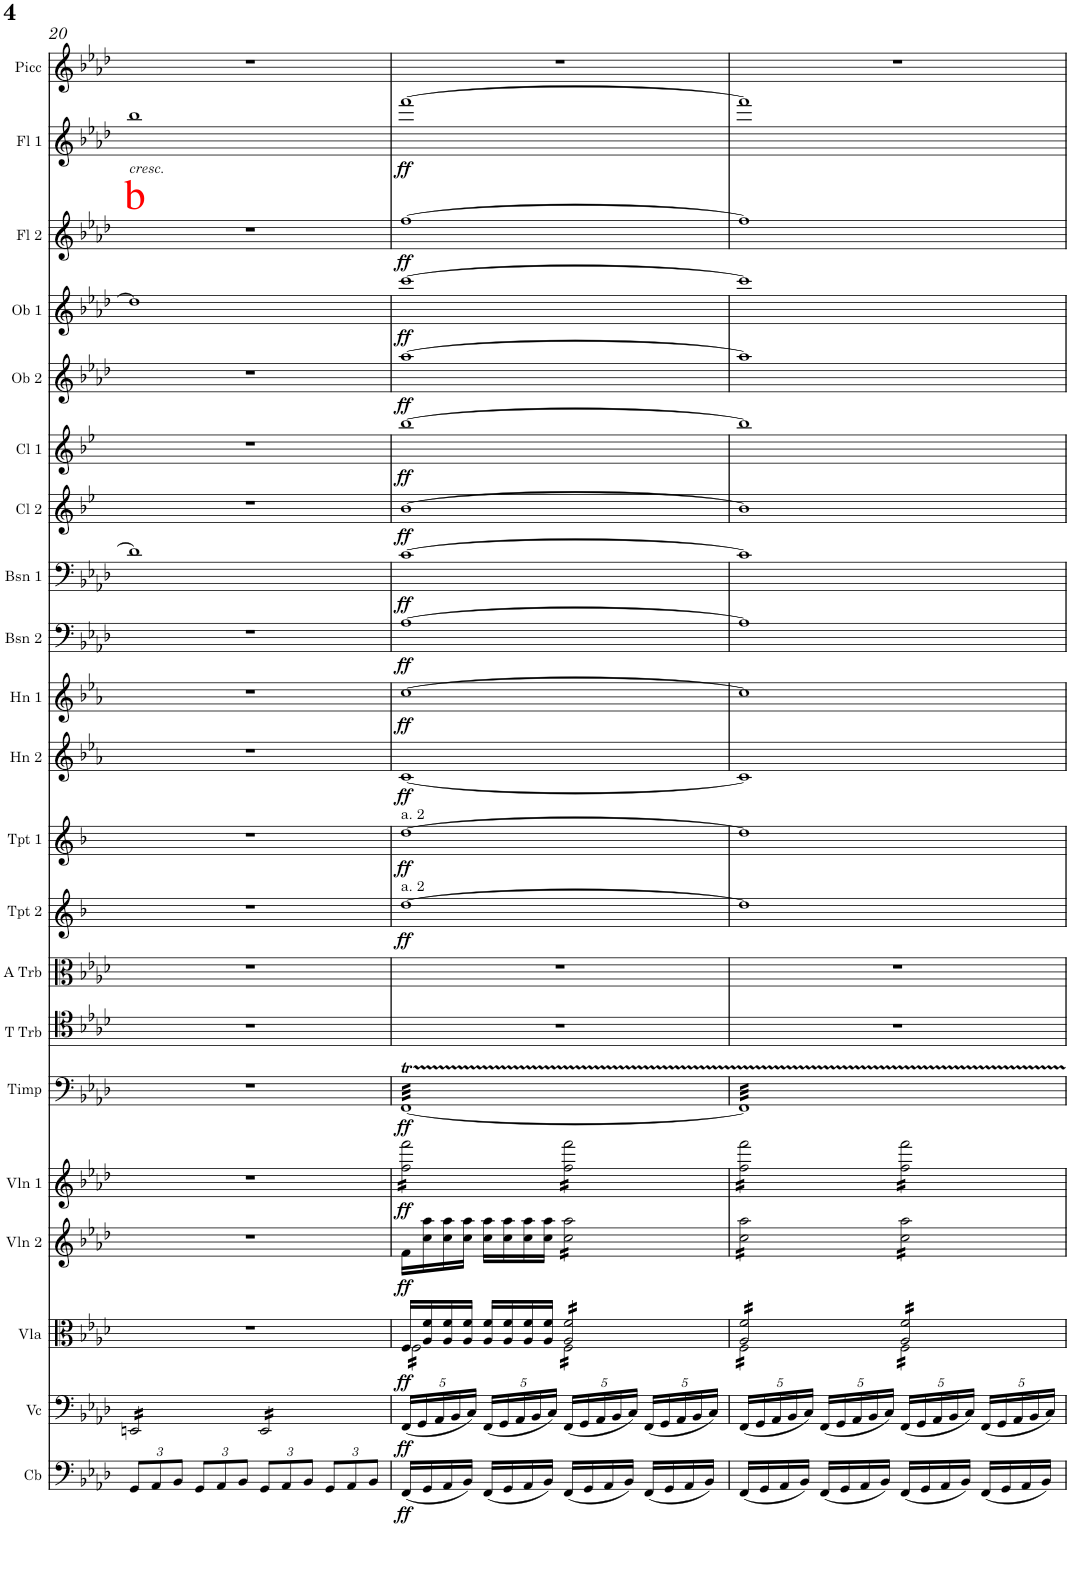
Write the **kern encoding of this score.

**kern	**dynam	**kern	**dynam	**kern	**dynam	**kern	**dynam	**kern	**dynam	**kern	**dynam	**kern	**kern	**kern	**dynam	**kern	**dynam	**kern	**dynam	**kern	**dynam	**kern	**dynam	**kern	**dynam	**kern	**dynam	**kern	**dynam	**kern	**dynam	**kern	**dynam	**kern	**dynam	**kern	**text	**dynam	**kern
*part21	*part21	*part20	*part20	*part19	*part19	*part18	*part18	*part17	*part17	*part16	*part16	*part15	*part14	*part13	*part13	*part12	*part12	*part11	*part11	*part10	*part10	*part9	*part9	*part8	*part8	*part7	*part7	*part6	*part6	*part5	*part5	*part4	*part4	*part3	*part3	*part2	*part2	*part2	*part1
*staff21	*staff21	*staff20	*staff20	*staff19	*staff19	*staff18	*staff18	*staff17	*staff17	*staff16	*staff16	*staff15	*staff14	*staff13	*staff13	*staff12	*staff12	*staff11	*staff11	*staff10	*staff10	*staff9	*staff9	*staff8	*staff8	*staff7	*staff7	*staff6	*staff6	*staff5	*staff5	*staff4	*staff4	*staff3	*staff3	*staff2	*staff2	*staff2	*staff1
*I"Contrabass	*	*I"Violoncello	*	*I"Viola	*	*I"Violin 2	*	*I"Violin 1	*	*I"Timpani	*	*I"Tenor Trombone	*I"Alto Trombone	*I"Eb Trumpet 2	*	*I"Eb Trumpet 1	*	*I"F Horn 2	*	*I"F Horn 1	*	*I"Bassoon 2	*	*I"Bassoon 1	*	*I"Bb Clarinet 2	*	*I"Bb Clarinet 1	*	*I"Oboe 2	*	*I"Oboe 1	*	*I"Flute 2	*	*I"Flute 1	*	*	*I"Piccolo
*I'Cb	*	*I'Vc	*	*I'Vla	*	*I'Vln 2	*	*I'Vln 1	*	*I'Timp	*	*I'T Trb	*I'A Trb	*I'Tpt 2	*	*I'Tpt 1	*	*I'Hn 2	*	*I'Hn 1	*	*I'Bsn 2	*	*I'Bsn 1	*	*I'Cl 2	*	*I'Cl 1	*	*I'Ob 2	*	*I'Ob 1	*	*I'Fl 2	*	*I'Fl 1	*	*	*I'Picc
!!LO:PB:g=z
*clefF4	*	*clefF4	*	*clefC3	*	*clefG2	*	*clefG2	*	*clefF4	*	*clefC4	*clefC3	*clefG2	*	*clefG2	*	*clefG2	*	*clefG2	*	*clefF4	*	*clefF4	*	*clefG2	*	*clefG2	*	*clefG2	*	*clefG2	*	*clefG2	*	*clefG2	*	*	*clefG2
*Trd7c12	*	*	*	*	*	*	*	*	*	*	*	*	*	*Trd-2c-3	*	*Trd-2c-3	*	*Trd4c7	*	*Trd4c7	*	*	*	*	*	*Trd1c2	*	*Trd1c2	*	*	*	*	*	*	*	*	*	*	*Trd-7c-12
*k[b-e-a-d-]	*	*k[b-e-a-d-]	*	*k[b-e-a-d-]	*	*k[b-e-a-d-]	*	*k[b-e-a-d-]	*	*k[b-e-a-d-]	*	*k[b-e-a-d-]	*k[b-e-a-d-]	*k[b-]	*	*k[b-]	*	*k[b-e-a-]	*	*k[b-e-a-]	*	*k[b-e-a-d-]	*	*k[b-e-a-d-]	*	*k[b-e-]	*	*k[b-e-]	*	*k[b-e-a-d-]	*	*k[b-e-a-d-]	*	*k[b-e-a-d-]	*	*k[b-e-a-d-]	*	*	*k[b-e-a-d-]
*M4/4	*	*M4/4	*	*M4/4	*	*M4/4	*	*M4/4	*	*M4/4	*	*M4/4	*M4/4	*M4/4	*	*M4/4	*	*M4/4	*	*M4/4	*	*M4/4	*	*M4/4	*	*M4/4	*	*M4/4	*	*M4/4	*	*M4/4	*	*M4/4	*	*M4/4	*	*	*M4/4
*met(c)	*	*met(c)	*	*met(c)	*	*met(c)	*	*met(c)	*	*met(c)	*	*met(c)	*met(c)	*met(c)	*	*met(c)	*	*met(c)	*	*met(c)	*	*met(c)	*	*met(c)	*	*met(c)	*	*met(c)	*	*met(c)	*	*met(c)	*	*met(c)	*	*met(c)	*	*	*met(c)
*Xbrackettup	*	*	*	*	*	*	*	*	*	*	*	*	*	*	*	*	*	*	*	*	*	*	*	*	*	*	*	*	*	*	*	*	*	*	*	*	*	*	*
=20	=20	=20	=20	=20	=20	=20	=20	=20	=20	=20	=20	=20	=20	=20	=20	=20	=20	=20	=20	=20	=20	=20	=20	=20	=20	=20	=20	=20	=20	=20	=20	=20	=20	=20	=20	=20	=20	=20	=20
!	!	!	!	!	!	!	!	!	!	!	!	!	!	!	!	!	!	!	!	!	!	!	!	!	!	!	!	!	!	!	!	!	!	!	!	!LO:TX:b:i:t=cresc.	!	!	!
!	!	!	!	!	!	!	!	!	!	!	!	!	!	!	!	!	!	!	!	!	!	!	!	!	!	!	!	!	!	!	!	!	!	!	!	!	!LO:LY:b:color=#FF0000	!	!
*	*	*tremolo	*	*	*	*	*	*	*	*	*	*	*	*	*	*	*	*	*	*	*	*	*	*	*	*	*	*	*	*	*	*	*	*	*	*	*	*	*
12GG/L	.	16EEn/LL	.	1r	.	1r	.	1r	.	1r	.	1r	1r	1r	.	1r	.	1r	.	1r	.	1r	.	1d-]	.	1r	.	1r	.	1r	.	1dd-]	.	1r	.	1bb-	b	.	1r
.	.	16EEn/	.	.	.	.	.	.	.	.	.	.	.	.	.	.	.	.	.	.	.	.	.	.	.	.	.	.	.	.	.	.	.	.	.	.	.	.	.
12AA-/	.	.	.	.	.	.	.	.	.	.	.	.	.	.	.	.	.	.	.	.	.	.	.	.	.	.	.	.	.	.	.	.	.	.	.	.	.	.	.
.	.	16EEn/	.	.	.	.	.	.	.	.	.	.	.	.	.	.	.	.	.	.	.	.	.	.	.	.	.	.	.	.	.	.	.	.	.	.	.	.	.
12BB-/J	.	.	.	.	.	.	.	.	.	.	.	.	.	.	.	.	.	.	.	.	.	.	.	.	.	.	.	.	.	.	.	.	.	.	.	.	.	.	.
.	.	16EEn/	.	.	.	.	.	.	.	.	.	.	.	.	.	.	.	.	.	.	.	.	.	.	.	.	.	.	.	.	.	.	.	.	.	.	.	.	.
12GG/L	.	16EEn/	.	.	.	.	.	.	.	.	.	.	.	.	.	.	.	.	.	.	.	.	.	.	.	.	.	.	.	.	.	.	.	.	.	.	.	.	.
.	.	16EEn/	.	.	.	.	.	.	.	.	.	.	.	.	.	.	.	.	.	.	.	.	.	.	.	.	.	.	.	.	.	.	.	.	.	.	.	.	.
12AA-/	.	.	.	.	.	.	.	.	.	.	.	.	.	.	.	.	.	.	.	.	.	.	.	.	.	.	.	.	.	.	.	.	.	.	.	.	.	.	.
.	.	16EEn/	.	.	.	.	.	.	.	.	.	.	.	.	.	.	.	.	.	.	.	.	.	.	.	.	.	.	.	.	.	.	.	.	.	.	.	.	.
12BB-/J	.	.	.	.	.	.	.	.	.	.	.	.	.	.	.	.	.	.	.	.	.	.	.	.	.	.	.	.	.	.	.	.	.	.	.	.	.	.	.
.	.	16EEn/JJ	.	.	.	.	.	.	.	.	.	.	.	.	.	.	.	.	.	.	.	.	.	.	.	.	.	.	.	.	.	.	.	.	.	.	.	.	.
12GG/L	.	16EE/LL	.	.	.	.	.	.	.	.	.	.	.	.	.	.	.	.	.	.	.	.	.	.	.	.	.	.	.	.	.	.	.	.	.	.	.	.	.
.	.	16EE/	.	.	.	.	.	.	.	.	.	.	.	.	.	.	.	.	.	.	.	.	.	.	.	.	.	.	.	.	.	.	.	.	.	.	.	.	.
12AA-/	.	.	.	.	.	.	.	.	.	.	.	.	.	.	.	.	.	.	.	.	.	.	.	.	.	.	.	.	.	.	.	.	.	.	.	.	.	.	.
.	.	16EE/	.	.	.	.	.	.	.	.	.	.	.	.	.	.	.	.	.	.	.	.	.	.	.	.	.	.	.	.	.	.	.	.	.	.	.	.	.
12BB-/J	.	.	.	.	.	.	.	.	.	.	.	.	.	.	.	.	.	.	.	.	.	.	.	.	.	.	.	.	.	.	.	.	.	.	.	.	.	.	.
.	.	16EE/	.	.	.	.	.	.	.	.	.	.	.	.	.	.	.	.	.	.	.	.	.	.	.	.	.	.	.	.	.	.	.	.	.	.	.	.	.
12GG/L	.	16EE/	.	.	.	.	.	.	.	.	.	.	.	.	.	.	.	.	.	.	.	.	.	.	.	.	.	.	.	.	.	.	.	.	.	.	.	.	.
.	.	16EE/	.	.	.	.	.	.	.	.	.	.	.	.	.	.	.	.	.	.	.	.	.	.	.	.	.	.	.	.	.	.	.	.	.	.	.	.	.
12AA-/	.	.	.	.	.	.	.	.	.	.	.	.	.	.	.	.	.	.	.	.	.	.	.	.	.	.	.	.	.	.	.	.	.	.	.	.	.	.	.
.	.	16EE/	.	.	.	.	.	.	.	.	.	.	.	.	.	.	.	.	.	.	.	.	.	.	.	.	.	.	.	.	.	.	.	.	.	.	.	.	.
12BB-/J	.	.	.	.	.	.	.	.	.	.	.	.	.	.	.	.	.	.	.	.	.	.	.	.	.	.	.	.	.	.	.	.	.	.	.	.	.	.	.
.	.	16EE/JJ	.	.	.	.	.	.	.	.	.	.	.	.	.	.	.	.	.	.	.	.	.	.	.	.	.	.	.	.	.	.	.	.	.	.	.	.	.
*	*	*Xtremolo	*	*	*	*	*	*	*	*	*	*	*	*	*	*	*	*	*	*	*	*	*	*	*	*	*	*	*	*	*	*	*	*	*	*	*	*	*
=21	=21	=21	=21	=21	=21	=21	=21	=21	=21	=21	=21	=21	=21	=21	=21	=21	=21	=21	=21	=21	=21	=21	=21	=21	=21	=21	=21	=21	=21	=21	=21	=21	=21	=21	=21	=21	=21	=21	=21
*	*	*Xbrackettup	*	*	*	*	*	*	*	*	*	*	*	*	*	*	*	*	*	*	*	*	*	*	*	*	*	*	*	*	*	*	*	*	*	*	*	*	*
*	*	*	*	*^	*	*	*	*	*	*	*	*	*	*	*	*	*	*	*	*	*	*	*	*	*	*	*	*	*	*	*	*	*	*	*	*	*	*	*
!	!	!	!	!	!	!	!	!	!	!	!	!	!	!	!	!	!LO:TX:a:t=a. 2	!	!	!	!	!	!	!	!	!	!	!	!	!	!	!	!	!	!	!	!	!	!	!
!	!	!	!	!	!	!	!	!	!	!	!	!	!	!	!LO:TX:a:t=a. 2	!	!	!	!	!	!	!	!	!	!	!	!	!	!	!	!	!	!	!	!	!	!	!	!	!
!	!LO:DY:b	!	!LO:DY:b	!	!	!LO:DY:b	!	!LO:DY:b	!	!LO:DY:b	!	!LO:DY:b	!	!	!	!LO:DY:b	!	!LO:DY:b	!	!LO:DY:b	!	!LO:DY:b	!	!LO:DY:b	!	!LO:DY:b	!	!LO:DY:b	!	!LO:DY:b	!	!LO:DY:b	!	!LO:DY:b	!	!LO:DY:b	!	!	!LO:DY:b	!
*	*	*	*	*tremolo	*	*	*	*	*	*	*	*	*	*	*	*	*	*	*	*	*	*	*	*	*	*	*	*	*	*	*	*	*	*	*	*	*	*	*	*
*	*	*	*	*	*	*	*	*	*tremolo	*	*	*	*	*	*	*	*	*	*	*	*	*	*	*	*	*	*	*	*	*	*	*	*	*	*	*	*	*	*	*
*	*	*	*	*	*	*	*	*	*	*	*tremolo	*	*	*	*	*	*	*	*	*	*	*	*	*	*	*	*	*	*	*	*	*	*	*	*	*	*	*	*	*
(16FF/LL	ff	(20FF/LL	ff	16F/LL	16F\LL	ff	16f\LL	ff	16ff\ 16fff\LL	ff	[32FFTLLL	ff	1r	1r	[1dd	ff	[1dd	ff	[1c	ff	[1cc	ff	[1A-	ff	[1c	ff	[1b-	ff	[1bb-	ff	[1aa-	ff	[1ccc	ff	[1ff	ff	[1fff	.	ff	1r
.	.	.	.	.	.	.	.	.	.	.	32FFT	.	.	.	.	.	.	.	.	.	.	.	.	.	.	.	.	.	.	.	.	.	.	.	.	.	.	.	.	.
.	.	20GG/	.	.	.	.	.	.	.	.	.	.	.	.	.	.	.	.	.	.	.	.	.	.	.	.	.	.	.	.	.	.	.	.	.	.	.	.	.	.
16GG/	.	.	.	16A-/ 16f/	16F\	.	16cc\ 16aa-\	.	16ff\ 16fff\	.	32FFT	.	.	.	.	.	.	.	.	.	.	.	.	.	.	.	.	.	.	.	.	.	.	.	.	.	.	.	.	.
.	.	.	.	.	.	.	.	.	.	.	32FFT	.	.	.	.	.	.	.	.	.	.	.	.	.	.	.	.	.	.	.	.	.	.	.	.	.	.	.	.	.
.	.	20AA-/	.	.	.	.	.	.	.	.	.	.	.	.	.	.	.	.	.	.	.	.	.	.	.	.	.	.	.	.	.	.	.	.	.	.	.	.	.	.
16AA-/	.	.	.	16A-/ 16f/	16F\	.	16cc\ 16aa-\	.	16ff\ 16fff\	.	32FFT	.	.	.	.	.	.	.	.	.	.	.	.	.	.	.	.	.	.	.	.	.	.	.	.	.	.	.	.	.
.	.	20BB-/	.	.	.	.	.	.	.	.	.	.	.	.	.	.	.	.	.	.	.	.	.	.	.	.	.	.	.	.	.	.	.	.	.	.	.	.	.	.
.	.	.	.	.	.	.	.	.	.	.	32FFT	.	.	.	.	.	.	.	.	.	.	.	.	.	.	.	.	.	.	.	.	.	.	.	.	.	.	.	.	.
16BB-/JJ)	.	.	.	16A-/ 16f/JJ	16F\	.	16cc\ 16aa-\JJ	.	16ff\ 16fff\	.	32FFT	.	.	.	.	.	.	.	.	.	.	.	.	.	.	.	.	.	.	.	.	.	.	.	.	.	.	.	.	.
.	.	20C/JJ)	.	.	.	.	.	.	.	.	.	.	.	.	.	.	.	.	.	.	.	.	.	.	.	.	.	.	.	.	.	.	.	.	.	.	.	.	.	.
.	.	.	.	.	.	.	.	.	.	.	32FFT	.	.	.	.	.	.	.	.	.	.	.	.	.	.	.	.	.	.	.	.	.	.	.	.	.	.	.	.	.
(16FF/LL	.	(20FF/LL	.	16A-/ 16f/LL	16F\	.	16cc\ 16aa-\LL	.	16ff\ 16fff\	.	32FFT	.	.	.	.	.	.	.	.	.	.	.	.	.	.	.	.	.	.	.	.	.	.	.	.	.	.	.	.	.
.	.	.	.	.	.	.	.	.	.	.	32FFT	.	.	.	.	.	.	.	.	.	.	.	.	.	.	.	.	.	.	.	.	.	.	.	.	.	.	.	.	.
.	.	20GG/	.	.	.	.	.	.	.	.	.	.	.	.	.	.	.	.	.	.	.	.	.	.	.	.	.	.	.	.	.	.	.	.	.	.	.	.	.	.
16GG/	.	.	.	16A-/ 16f/	16F\	.	16cc\ 16aa-\	.	16ff\ 16fff\	.	32FFT	.	.	.	.	.	.	.	.	.	.	.	.	.	.	.	.	.	.	.	.	.	.	.	.	.	.	.	.	.
.	.	.	.	.	.	.	.	.	.	.	32FFT	.	.	.	.	.	.	.	.	.	.	.	.	.	.	.	.	.	.	.	.	.	.	.	.	.	.	.	.	.
.	.	20AA-/	.	.	.	.	.	.	.	.	.	.	.	.	.	.	.	.	.	.	.	.	.	.	.	.	.	.	.	.	.	.	.	.	.	.	.	.	.	.
16AA-/	.	.	.	16A-/ 16f/	16F\	.	16cc\ 16aa-\	.	16ff\ 16fff\	.	32FFT	.	.	.	.	.	.	.	.	.	.	.	.	.	.	.	.	.	.	.	.	.	.	.	.	.	.	.	.	.
.	.	20BB-/	.	.	.	.	.	.	.	.	.	.	.	.	.	.	.	.	.	.	.	.	.	.	.	.	.	.	.	.	.	.	.	.	.	.	.	.	.	.
.	.	.	.	.	.	.	.	.	.	.	32FFT	.	.	.	.	.	.	.	.	.	.	.	.	.	.	.	.	.	.	.	.	.	.	.	.	.	.	.	.	.
16BB-/JJ)	.	.	.	16A-/ 16f/JJ	16F\JJ	.	16cc\ 16aa-\JJ	.	16ff\ 16fff\JJ	.	32FFT	.	.	.	.	.	.	.	.	.	.	.	.	.	.	.	.	.	.	.	.	.	.	.	.	.	.	.	.	.
.	.	20C/JJ)	.	.	.	.	.	.	.	.	.	.	.	.	.	.	.	.	.	.	.	.	.	.	.	.	.	.	.	.	.	.	.	.	.	.	.	.	.	.
.	.	.	.	.	.	.	.	.	.	.	32FFT	.	.	.	.	.	.	.	.	.	.	.	.	.	.	.	.	.	.	.	.	.	.	.	.	.	.	.	.	.
*	*	*	*	*	*	*	*tremolo	*	*	*	*	*	*	*	*	*	*	*	*	*	*	*	*	*	*	*	*	*	*	*	*	*	*	*	*	*	*	*	*	*
(16FF/LL	.	(20FF/LL	.	16A-/ 16f/LL	16F\LL	.	16cc\ 16aa-\LL	.	16ff\ 16fff\LL	.	32FFT	.	.	.	.	.	.	.	.	.	.	.	.	.	.	.	.	.	.	.	.	.	.	.	.	.	.	.	.	.
.	.	.	.	.	.	.	.	.	.	.	32FFT	.	.	.	.	.	.	.	.	.	.	.	.	.	.	.	.	.	.	.	.	.	.	.	.	.	.	.	.	.
.	.	20GG/	.	.	.	.	.	.	.	.	.	.	.	.	.	.	.	.	.	.	.	.	.	.	.	.	.	.	.	.	.	.	.	.	.	.	.	.	.	.
16GG/	.	.	.	16A-/ 16f/	16F\	.	16cc\ 16aa-\	.	16ff\ 16fff\	.	32FFT	.	.	.	.	.	.	.	.	.	.	.	.	.	.	.	.	.	.	.	.	.	.	.	.	.	.	.	.	.
.	.	.	.	.	.	.	.	.	.	.	32FFT	.	.	.	.	.	.	.	.	.	.	.	.	.	.	.	.	.	.	.	.	.	.	.	.	.	.	.	.	.
.	.	20AA-/	.	.	.	.	.	.	.	.	.	.	.	.	.	.	.	.	.	.	.	.	.	.	.	.	.	.	.	.	.	.	.	.	.	.	.	.	.	.
16AA-/	.	.	.	16A-/ 16f/	16F\	.	16cc\ 16aa-\	.	16ff\ 16fff\	.	32FFT	.	.	.	.	.	.	.	.	.	.	.	.	.	.	.	.	.	.	.	.	.	.	.	.	.	.	.	.	.
.	.	20BB-/	.	.	.	.	.	.	.	.	.	.	.	.	.	.	.	.	.	.	.	.	.	.	.	.	.	.	.	.	.	.	.	.	.	.	.	.	.	.
.	.	.	.	.	.	.	.	.	.	.	32FFT	.	.	.	.	.	.	.	.	.	.	.	.	.	.	.	.	.	.	.	.	.	.	.	.	.	.	.	.	.
16BB-/JJ)	.	.	.	16A-/ 16f/	16F\	.	16cc\ 16aa-\	.	16ff\ 16fff\	.	32FFT	.	.	.	.	.	.	.	.	.	.	.	.	.	.	.	.	.	.	.	.	.	.	.	.	.	.	.	.	.
.	.	20C/JJ)	.	.	.	.	.	.	.	.	.	.	.	.	.	.	.	.	.	.	.	.	.	.	.	.	.	.	.	.	.	.	.	.	.	.	.	.	.	.
.	.	.	.	.	.	.	.	.	.	.	32FFT	.	.	.	.	.	.	.	.	.	.	.	.	.	.	.	.	.	.	.	.	.	.	.	.	.	.	.	.	.
(16FF/LL	.	(20FF/LL	.	16A-/ 16f/	16F\	.	16cc\ 16aa-\	.	16ff\ 16fff\	.	32FFT	.	.	.	.	.	.	.	.	.	.	.	.	.	.	.	.	.	.	.	.	.	.	.	.	.	.	.	.	.
.	.	.	.	.	.	.	.	.	.	.	32FFT	.	.	.	.	.	.	.	.	.	.	.	.	.	.	.	.	.	.	.	.	.	.	.	.	.	.	.	.	.
.	.	20GG/	.	.	.	.	.	.	.	.	.	.	.	.	.	.	.	.	.	.	.	.	.	.	.	.	.	.	.	.	.	.	.	.	.	.	.	.	.	.
16GG/	.	.	.	16A-/ 16f/	16F\	.	16cc\ 16aa-\	.	16ff\ 16fff\	.	32FFT	.	.	.	.	.	.	.	.	.	.	.	.	.	.	.	.	.	.	.	.	.	.	.	.	.	.	.	.	.
.	.	.	.	.	.	.	.	.	.	.	32FFT	.	.	.	.	.	.	.	.	.	.	.	.	.	.	.	.	.	.	.	.	.	.	.	.	.	.	.	.	.
.	.	20AA-/	.	.	.	.	.	.	.	.	.	.	.	.	.	.	.	.	.	.	.	.	.	.	.	.	.	.	.	.	.	.	.	.	.	.	.	.	.	.
16AA-/	.	.	.	16A-/ 16f/	16F\	.	16cc\ 16aa-\	.	16ff\ 16fff\	.	32FFT	.	.	.	.	.	.	.	.	.	.	.	.	.	.	.	.	.	.	.	.	.	.	.	.	.	.	.	.	.
.	.	20BB-/	.	.	.	.	.	.	.	.	.	.	.	.	.	.	.	.	.	.	.	.	.	.	.	.	.	.	.	.	.	.	.	.	.	.	.	.	.	.
.	.	.	.	.	.	.	.	.	.	.	32FFT	.	.	.	.	.	.	.	.	.	.	.	.	.	.	.	.	.	.	.	.	.	.	.	.	.	.	.	.	.
16BB-/JJ)	.	.	.	16A-/ 16f/JJ	16F\JJ	.	16cc\ 16aa-\JJ	.	16ff\ 16fff\JJ	.	32FFT	.	.	.	.	.	.	.	.	.	.	.	.	.	.	.	.	.	.	.	.	.	.	.	.	.	.	.	.	.
.	.	20C/JJ)	.	.	.	.	.	.	.	.	.	.	.	.	.	.	.	.	.	.	.	.	.	.	.	.	.	.	.	.	.	.	.	.	.	.	.	.	.	.
.	.	.	.	.	.	.	.	.	.	.	32FFTJJJ	.	.	.	.	.	.	.	.	.	.	.	.	.	.	.	.	.	.	.	.	.	.	.	.	.	.	.	.	.
=22	=22	=22	=22	=22	=22	=22	=22	=22	=22	=22	=22	=22	=22	=22	=22	=22	=22	=22	=22	=22	=22	=22	=22	=22	=22	=22	=22	=22	=22	=22	=22	=22	=22	=22	=22	=22	=22	=22	=22	=22
(16FF/LL	.	(20FF/LL	.	16A-/ 16f/LL	16F\LL	.	16cc\ 16aa-\LL	.	16ff\ 16fff\LL	.	32FF]LLL	.	1r	1r	1dd]	.	1dd]	.	1c]	.	1cc]	.	1A-]	.	1c]	.	1b-]	.	1bb-]	.	1aa-]	.	1ccc]	.	1ff]	.	1fff]	.	.	1r
.	.	.	.	.	.	.	.	.	.	.	32FF	.	.	.	.	.	.	.	.	.	.	.	.	.	.	.	.	.	.	.	.	.	.	.	.	.	.	.	.	.
.	.	20GG/	.	.	.	.	.	.	.	.	.	.	.	.	.	.	.	.	.	.	.	.	.	.	.	.	.	.	.	.	.	.	.	.	.	.	.	.	.	.
16GG/	.	.	.	16A-/ 16f/	16F\	.	16cc\ 16aa-\	.	16ff\ 16fff\	.	32FF	.	.	.	.	.	.	.	.	.	.	.	.	.	.	.	.	.	.	.	.	.	.	.	.	.	.	.	.	.
.	.	.	.	.	.	.	.	.	.	.	32FF	.	.	.	.	.	.	.	.	.	.	.	.	.	.	.	.	.	.	.	.	.	.	.	.	.	.	.	.	.
.	.	20AA-/	.	.	.	.	.	.	.	.	.	.	.	.	.	.	.	.	.	.	.	.	.	.	.	.	.	.	.	.	.	.	.	.	.	.	.	.	.	.
16AA-/	.	.	.	16A-/ 16f/	16F\	.	16cc\ 16aa-\	.	16ff\ 16fff\	.	32FF	.	.	.	.	.	.	.	.	.	.	.	.	.	.	.	.	.	.	.	.	.	.	.	.	.	.	.	.	.
.	.	20BB-/	.	.	.	.	.	.	.	.	.	.	.	.	.	.	.	.	.	.	.	.	.	.	.	.	.	.	.	.	.	.	.	.	.	.	.	.	.	.
.	.	.	.	.	.	.	.	.	.	.	32FF	.	.	.	.	.	.	.	.	.	.	.	.	.	.	.	.	.	.	.	.	.	.	.	.	.	.	.	.	.
16BB-/JJ)	.	.	.	16A-/ 16f/	16F\	.	16cc\ 16aa-\	.	16ff\ 16fff\	.	32FF	.	.	.	.	.	.	.	.	.	.	.	.	.	.	.	.	.	.	.	.	.	.	.	.	.	.	.	.	.
.	.	20C/JJ)	.	.	.	.	.	.	.	.	.	.	.	.	.	.	.	.	.	.	.	.	.	.	.	.	.	.	.	.	.	.	.	.	.	.	.	.	.	.
.	.	.	.	.	.	.	.	.	.	.	32FF	.	.	.	.	.	.	.	.	.	.	.	.	.	.	.	.	.	.	.	.	.	.	.	.	.	.	.	.	.
(16FF/LL	.	(20FF/LL	.	16A-/ 16f/	16F\	.	16cc\ 16aa-\	.	16ff\ 16fff\	.	32FF	.	.	.	.	.	.	.	.	.	.	.	.	.	.	.	.	.	.	.	.	.	.	.	.	.	.	.	.	.
.	.	.	.	.	.	.	.	.	.	.	32FF	.	.	.	.	.	.	.	.	.	.	.	.	.	.	.	.	.	.	.	.	.	.	.	.	.	.	.	.	.
.	.	20GG/	.	.	.	.	.	.	.	.	.	.	.	.	.	.	.	.	.	.	.	.	.	.	.	.	.	.	.	.	.	.	.	.	.	.	.	.	.	.
16GG/	.	.	.	16A-/ 16f/	16F\	.	16cc\ 16aa-\	.	16ff\ 16fff\	.	32FF	.	.	.	.	.	.	.	.	.	.	.	.	.	.	.	.	.	.	.	.	.	.	.	.	.	.	.	.	.
.	.	.	.	.	.	.	.	.	.	.	32FF	.	.	.	.	.	.	.	.	.	.	.	.	.	.	.	.	.	.	.	.	.	.	.	.	.	.	.	.	.
.	.	20AA-/	.	.	.	.	.	.	.	.	.	.	.	.	.	.	.	.	.	.	.	.	.	.	.	.	.	.	.	.	.	.	.	.	.	.	.	.	.	.
16AA-/	.	.	.	16A-/ 16f/	16F\	.	16cc\ 16aa-\	.	16ff\ 16fff\	.	32FF	.	.	.	.	.	.	.	.	.	.	.	.	.	.	.	.	.	.	.	.	.	.	.	.	.	.	.	.	.
.	.	20BB-/	.	.	.	.	.	.	.	.	.	.	.	.	.	.	.	.	.	.	.	.	.	.	.	.	.	.	.	.	.	.	.	.	.	.	.	.	.	.
.	.	.	.	.	.	.	.	.	.	.	32FF	.	.	.	.	.	.	.	.	.	.	.	.	.	.	.	.	.	.	.	.	.	.	.	.	.	.	.	.	.
16BB-/JJ)	.	.	.	16A-/ 16f/JJ	16F\JJ	.	16cc\ 16aa-\JJ	.	16ff\ 16fff\JJ	.	32FF	.	.	.	.	.	.	.	.	.	.	.	.	.	.	.	.	.	.	.	.	.	.	.	.	.	.	.	.	.
.	.	20C/JJ)	.	.	.	.	.	.	.	.	.	.	.	.	.	.	.	.	.	.	.	.	.	.	.	.	.	.	.	.	.	.	.	.	.	.	.	.	.	.
.	.	.	.	.	.	.	.	.	.	.	32FF	.	.	.	.	.	.	.	.	.	.	.	.	.	.	.	.	.	.	.	.	.	.	.	.	.	.	.	.	.
(16FF/LL	.	(20FF/LL	.	16A-/ 16f/LL	16F\LL	.	16cc\ 16aa-\LL	.	16ff\ 16fff\LL	.	32FF	.	.	.	.	.	.	.	.	.	.	.	.	.	.	.	.	.	.	.	.	.	.	.	.	.	.	.	.	.
.	.	.	.	.	.	.	.	.	.	.	32FF	.	.	.	.	.	.	.	.	.	.	.	.	.	.	.	.	.	.	.	.	.	.	.	.	.	.	.	.	.
.	.	20GG/	.	.	.	.	.	.	.	.	.	.	.	.	.	.	.	.	.	.	.	.	.	.	.	.	.	.	.	.	.	.	.	.	.	.	.	.	.	.
16GG/	.	.	.	16A-/ 16f/	16F\	.	16cc\ 16aa-\	.	16ff\ 16fff\	.	32FF	.	.	.	.	.	.	.	.	.	.	.	.	.	.	.	.	.	.	.	.	.	.	.	.	.	.	.	.	.
.	.	.	.	.	.	.	.	.	.	.	32FF	.	.	.	.	.	.	.	.	.	.	.	.	.	.	.	.	.	.	.	.	.	.	.	.	.	.	.	.	.
.	.	20AA-/	.	.	.	.	.	.	.	.	.	.	.	.	.	.	.	.	.	.	.	.	.	.	.	.	.	.	.	.	.	.	.	.	.	.	.	.	.	.
16AA-/	.	.	.	16A-/ 16f/	16F\	.	16cc\ 16aa-\	.	16ff\ 16fff\	.	32FF	.	.	.	.	.	.	.	.	.	.	.	.	.	.	.	.	.	.	.	.	.	.	.	.	.	.	.	.	.
.	.	20BB-/	.	.	.	.	.	.	.	.	.	.	.	.	.	.	.	.	.	.	.	.	.	.	.	.	.	.	.	.	.	.	.	.	.	.	.	.	.	.
.	.	.	.	.	.	.	.	.	.	.	32FF	.	.	.	.	.	.	.	.	.	.	.	.	.	.	.	.	.	.	.	.	.	.	.	.	.	.	.	.	.
16BB-/JJ)	.	.	.	16A-/ 16f/	16F\	.	16cc\ 16aa-\	.	16ff\ 16fff\	.	32FF	.	.	.	.	.	.	.	.	.	.	.	.	.	.	.	.	.	.	.	.	.	.	.	.	.	.	.	.	.
.	.	20C/JJ)	.	.	.	.	.	.	.	.	.	.	.	.	.	.	.	.	.	.	.	.	.	.	.	.	.	.	.	.	.	.	.	.	.	.	.	.	.	.
.	.	.	.	.	.	.	.	.	.	.	32FF	.	.	.	.	.	.	.	.	.	.	.	.	.	.	.	.	.	.	.	.	.	.	.	.	.	.	.	.	.
(16FF/LL	.	(20FF/LL	.	16A-/ 16f/	16F\	.	16cc\ 16aa-\	.	16ff\ 16fff\	.	32FF	.	.	.	.	.	.	.	.	.	.	.	.	.	.	.	.	.	.	.	.	.	.	.	.	.	.	.	.	.
.	.	.	.	.	.	.	.	.	.	.	32FF	.	.	.	.	.	.	.	.	.	.	.	.	.	.	.	.	.	.	.	.	.	.	.	.	.	.	.	.	.
.	.	20GG/	.	.	.	.	.	.	.	.	.	.	.	.	.	.	.	.	.	.	.	.	.	.	.	.	.	.	.	.	.	.	.	.	.	.	.	.	.	.
16GG/	.	.	.	16A-/ 16f/	16F\	.	16cc\ 16aa-\	.	16ff\ 16fff\	.	32FF	.	.	.	.	.	.	.	.	.	.	.	.	.	.	.	.	.	.	.	.	.	.	.	.	.	.	.	.	.
.	.	.	.	.	.	.	.	.	.	.	32FF	.	.	.	.	.	.	.	.	.	.	.	.	.	.	.	.	.	.	.	.	.	.	.	.	.	.	.	.	.
.	.	20AA-/	.	.	.	.	.	.	.	.	.	.	.	.	.	.	.	.	.	.	.	.	.	.	.	.	.	.	.	.	.	.	.	.	.	.	.	.	.	.
16AA-/	.	.	.	16A-/ 16f/	16F\	.	16cc\ 16aa-\	.	16ff\ 16fff\	.	32FF	.	.	.	.	.	.	.	.	.	.	.	.	.	.	.	.	.	.	.	.	.	.	.	.	.	.	.	.	.
.	.	20BB-/	.	.	.	.	.	.	.	.	.	.	.	.	.	.	.	.	.	.	.	.	.	.	.	.	.	.	.	.	.	.	.	.	.	.	.	.	.	.
.	.	.	.	.	.	.	.	.	.	.	32FF	.	.	.	.	.	.	.	.	.	.	.	.	.	.	.	.	.	.	.	.	.	.	.	.	.	.	.	.	.
16BB-/JJ)	.	.	.	16A-/ 16f/JJ	16F\JJ	.	16cc\ 16aa-\JJ	.	16ff\ 16fff\JJ	.	32FF	.	.	.	.	.	.	.	.	.	.	.	.	.	.	.	.	.	.	.	.	.	.	.	.	.	.	.	.	.
*	*	*	*	*	*	*	*	*	*Xtremolo	*	*	*	*	*	*	*	*	*	*	*	*	*	*	*	*	*	*	*	*	*	*	*	*	*	*	*	*	*	*	*
*	*	*	*	*	*	*	*Xtremolo	*	*	*	*	*	*	*	*	*	*	*	*	*	*	*	*	*	*	*	*	*	*	*	*	*	*	*	*	*	*	*	*	*
*	*	*	*	*Xtremolo	*	*	*	*	*	*	*	*	*	*	*	*	*	*	*	*	*	*	*	*	*	*	*	*	*	*	*	*	*	*	*	*	*	*	*	*
.	.	20C/JJ)	.	.	.	.	.	.	.	.	.	.	.	.	.	.	.	.	.	.	.	.	.	.	.	.	.	.	.	.	.	.	.	.	.	.	.	.	.	.
.	.	.	.	.	.	.	.	.	.	.	32FFJJJ	.	.	.	.	.	.	.	.	.	.	.	.	.	.	.	.	.	.	.	.	.	.	.	.	.	.	.	.	.
*	*	*	*	*	*	*	*	*	*	*	*Xtremolo	*	*	*	*	*	*	*	*	*	*	*	*	*	*	*	*	*	*	*	*	*	*	*	*	*	*	*	*	*
*	*	*	*	*v	*v	*	*	*	*	*	*	*	*	*	*	*	*	*	*	*	*	*	*	*	*	*	*	*	*	*	*	*	*	*	*	*	*	*	*	*
=	=	=	=	=	=	=	=	=	=	=	=	=	=	=	=	=	=	=	=	=	=	=	=	=	=	=	=	=	=	=	=	=	=	=	=	=	=	=	=
*-	*-	*-	*-	*-	*-	*-	*-	*-	*-	*-	*-	*-	*-	*-	*-	*-	*-	*-	*-	*-	*-	*-	*-	*-	*-	*-	*-	*-	*-	*-	*-	*-	*-	*-	*-	*-	*-	*-	*-
